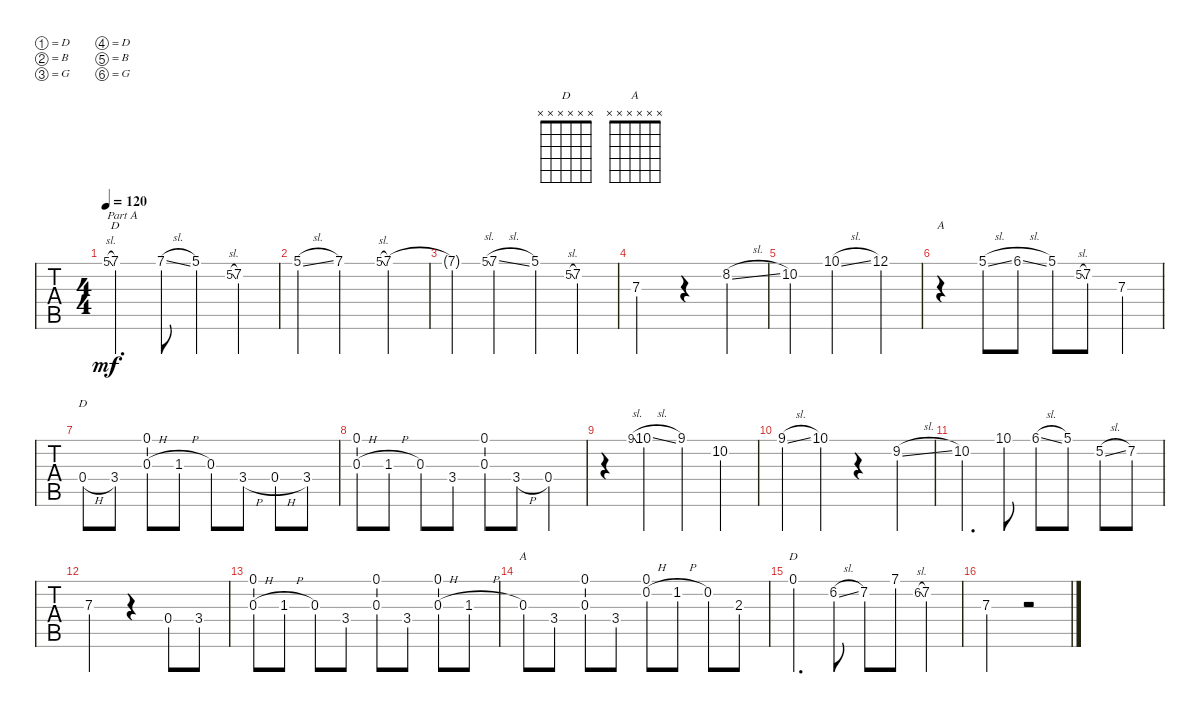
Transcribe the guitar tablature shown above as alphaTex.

\defaultSystemsLayout 4
\bracketExtendMode groupsimilarinstruments
\singleTrackTrackNamePolicy hidden
\multiTrackTrackNamePolicy hidden
\otherSystemsTrackNameOrientation horizontal
\track ("Dobro" "Dobro") {instrument acousticguitarsteel}
\staff {tabs}
\tuning (D4 B3 G3 D3 B2 G2)
\chord ("D" x x x x x x)
\chord ("A" x x x x x x)
\ts (4 4)
\tempo 120
\clef g2
\ks c
5.1{sl}.8{txt "Part A" gr dy mf instrument acousticguitarsteel} 7.1.4{d ch "D"} 7.1{sl}.8 5.1.4 5.2{sl}.8{gr} 7.2.4 |
5.1{sl}.4 7.1.2 5.1{sl}.8{gr} 7.1.4 |
7.1{t}.4 5.1{sl}.8{gr} 7.1{sl}.4 5.1.4 5.2{sl}.8{gr} 7.2.4 |
7.3.2 r.4 8.2{sl}.4 |
10.2.4 10.1{sl}.2 12.1.4 |
r.4{ch "A"} 5.1{sl}.8 6.1{sl}.8 5.1.8 5.2{sl}.8{gr} 7.2.8 7.3.4 |
0.4{h}.8{ch "D"} 3.4.8 (0.3{h} 0.1).8 1.3{h}.8 0.3.8 3.4{h}.8 0.4{h}.8 3.4.8 |
(0.1 0.3{h}).8 1.3{h}.8 0.3.8 3.4.8 (0.1 0.3).8 3.4{h}.8 0.4.4 |
r.4 9.1{sl}.8{gr} 10.1{sl}.4 9.1.4 10.2.4 |
9.1{sl}.4 10.1.4 r.4 9.2{sl}.4 |
10.2.4{d} 10.1.8 6.1{sl}.8 5.1.8 5.2{sl}.8 7.2.8 |
7.3.2 r.4 0.4.8 3.4.8 |
(0.3{h} 0.1).8 1.3{h}.8 0.3.8 3.4.8 (0.1 0.3).8 3.4.8 (0.1 0.3{h}).8 1.3{h}.8 |
0.3.8{ch "A"} 3.4.8 (0.3 0.1).8 3.4.8 (0.1 0.2{h}).8 1.2{h}.8 0.2.8 2.3.8 |
0.1.4{d ch "D"} 6.2{sl}.8 7.2.8 7.1.8 6.2{sl}.8{gr} 7.2.4 |
7.3.2 r.2
